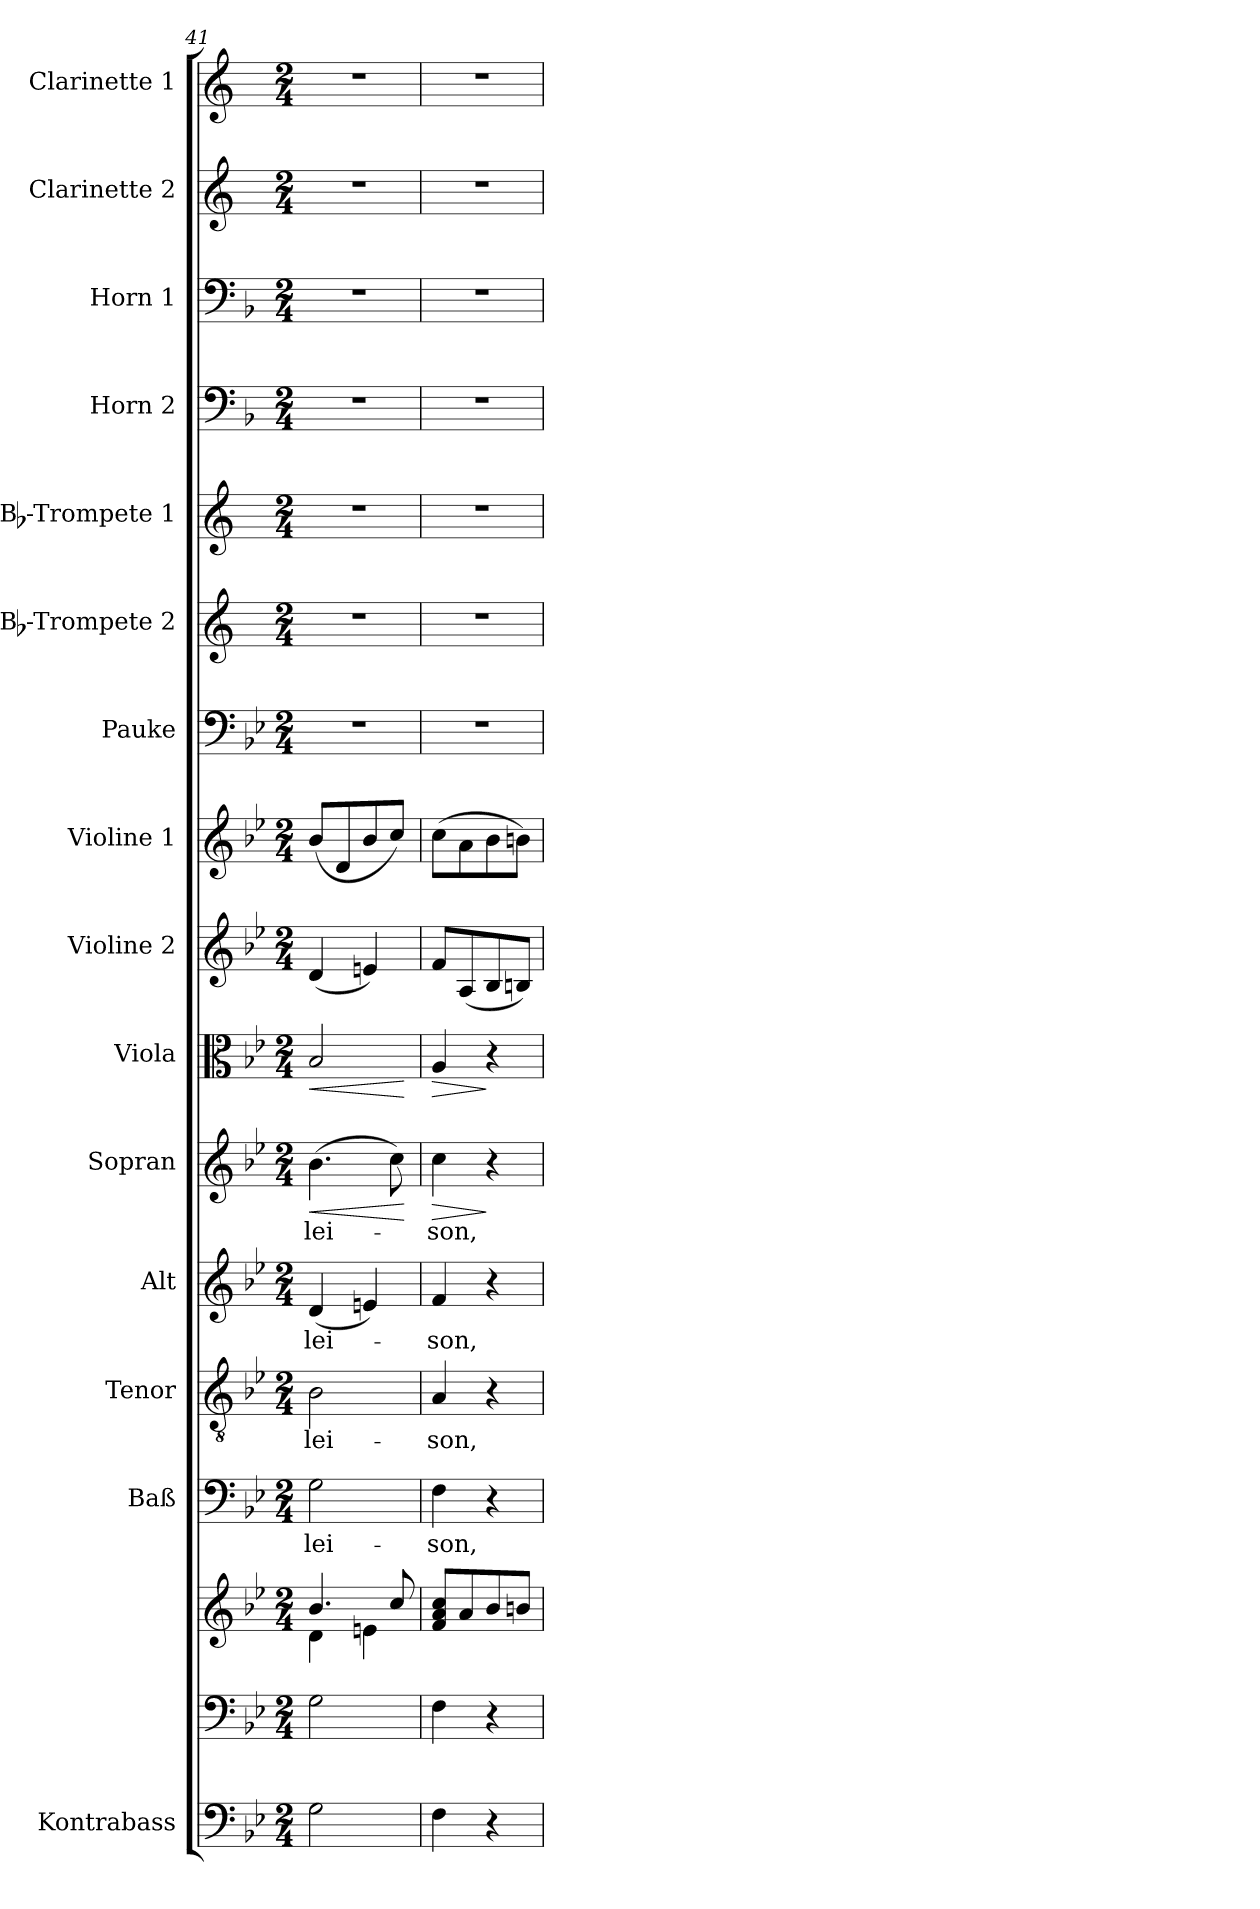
**kern	**kern	**kern	**kern	**text	**kern	**text	**kern	**text	**kern	**text	**dynam	**kern	**dynam	**kern	**kern	**kern	**kern	**kern	**kern	**kern	**kern	**kern
*part16	*part15	*part15	*part14	*part14	*part13	*part13	*part12	*part12	*part11	*part11	*part11	*part10	*part10	*part9	*part8	*part7	*part6	*part5	*part4	*part3	*part2	*part1
*staff17	*staff16	*staff15	*staff14	*staff14	*staff13	*staff13	*staff12	*staff12	*staff11	*staff11	*staff11	*staff10	*staff10	*staff9	*staff8	*staff7	*staff6	*staff5	*staff4	*staff3	*staff2	*staff1
*I"Kontrabass	*	*	*I"Baß	*	*I"Tenor	*	*I"Alt	*	*I"Sopran	*	*	*I"Viola	*	*I"Violine 2	*I"Violine 1	*I"Pauke	*I"Bb-Trompete 2	*I"Bb-Trompete 1	*I"Horn 2	*I"Horn 1	*I"Clarinette 2	*I"Clarinette 1
*I'Kb.	*	*	*I'Baß	*	*I'Ten	*	*I'Alt	*	*I'Sop	*	*	*I'Vla.	*	*I'Vln. 2	*I'Vln. 1	*I'Pk.	*I'Bb Trp. 2	*I'Bb Trp. 1	*I'Hrn. 2	*I'Hrn. 1	*I'Cl. 2	*I'Cl. 1
*clefF4	*clefF4	*clefG2	*clefF4	*	*clefGv2	*	*clefG2	*	*clefG2	*	*	*clefC3	*	*clefG2	*clefG2	*clefF4	*clefG2	*clefG2	*clefF4	*clefF4	*clefG2	*clefG2
*ITrd7c12	*	*	*	*	*	*	*	*	*	*	*	*	*	*	*	*	*ITrd1c2	*ITrd1c2	*ITrd4c7	*ITrd4c7	*ITrd1c2	*ITrd1c2
*k[b-e-]	*k[b-e-]	*k[b-e-]	*k[b-e-]	*	*k[b-e-]	*	*k[b-e-]	*	*k[b-e-]	*	*	*k[b-e-]	*	*k[b-e-]	*k[b-e-]	*k[b-e-]	*k[b-e-]	*k[b-e-]	*k[b-e-]	*k[b-e-]	*k[b-e-]	*k[b-e-]
*B-:	*B-:	*B-:	*B-:	*	*B-:	*	*B-:	*	*B-:	*	*	*B-:	*	*B-:	*B-:	*B-:	*B-:	*B-:	*B-:	*B-:	*B-:	*B-:
*M2/4	*M2/4	*M2/4	*M2/4	*	*M2/4	*	*M2/4	*	*M2/4	*	*	*M2/4	*	*M2/4	*M2/4	*M2/4	*M2/4	*M2/4	*M2/4	*M2/4	*M2/4	*M2/4
=41	=41	=41	=41	=41	=41	=41	=41	=41	=41	=41	=41	=41	=41	=41	=41	=41	=41	=41	=41	=41	=41	=41
*	*	*^	*	*	*	*	*	*	*	*	*	*	*	*	*	*	*	*	*	*	*	*
!	!	!	!	!	!LO:LY:b	!	!LO:LY:b	!	!LO:LY:b	!	!LO:LY:b	!LO:HP:b	!	!LO:HP:b	!	!	!	!	!	!	!	!	!
2GG\	2G\	4.b-/	4d\	2G\	-lei-	2B-\	-lei-	(<4d/	-lei-	(>4.b-\	-lei-	<	2B-/	<	(<4d/	(<8b-/L	2r	2r	2r	2r	2r	2r	2r
.	.	.	.	.	.	.	.	.	.	.	.	.	.	.	.	8d/	.	.	.	.	.	.	.
.	.	.	4en\	.	.	.	.	4en/)	.	.	.	.	.	.	4en/)	8b-/	.	.	.	.	.	.	.
.	.	8cc/	.	.	.	.	.	.	.	8cc\)	.	.	.	.	.	8cc/J)	.	.	.	.	.	.	.
*	*	*v	*v	*	*	*	*	*	*	*	*	*	*	*	*	*	*	*	*	*	*	*	*
.	.	.	.	.	.	.	.	.	.	.	[	.	[	.	.	.	.	.	.	.	.	.
=42	=42	=42	=42	=42	=42	=42	=42	=42	=42	=42	=42	=42	=42	=42	=42	=42	=42	=42	=42	=42	=42	=42
!	!	!	!	!LO:LY:b	!	!LO:LY:b	!	!LO:LY:b	!	!LO:LY:b	!LO:HP:b	!	!LO:HP:b	!	!	!	!	!	!	!	!	!
4FF\	4F\	8f/ 8a/ 8cc/L	4F\	-son,	4A/	-son,	4f/	-son,	4cc\	-son,	>	4A/	>	8f/L	(>8cc\L	2r	2r	2r	2r	2r	2r	2r
.	.	8a/	.	.	.	.	.	.	.	.	.	.	.	(<8A/	8a\	.	.	.	.	.	.	.
4r	4r	8b-/	4r	.	4r	.	4r	.	4r	.	]	4r	]	8B-/	8b-\	.	.	.	.	.	.	.
.	.	8bn/J	.	.	.	.	.	.	.	.	.	.	.	8Bn/J)	8bn\J)	.	.	.	.	.	.	.
=	=	=	=	=	=	=	=	=	=	=	=	=	=	=	=	=	=	=	=	=	=	=
*-	*-	*-	*-	*-	*-	*-	*-	*-	*-	*-	*-	*-	*-	*-	*-	*-	*-	*-	*-	*-	*-	*-
